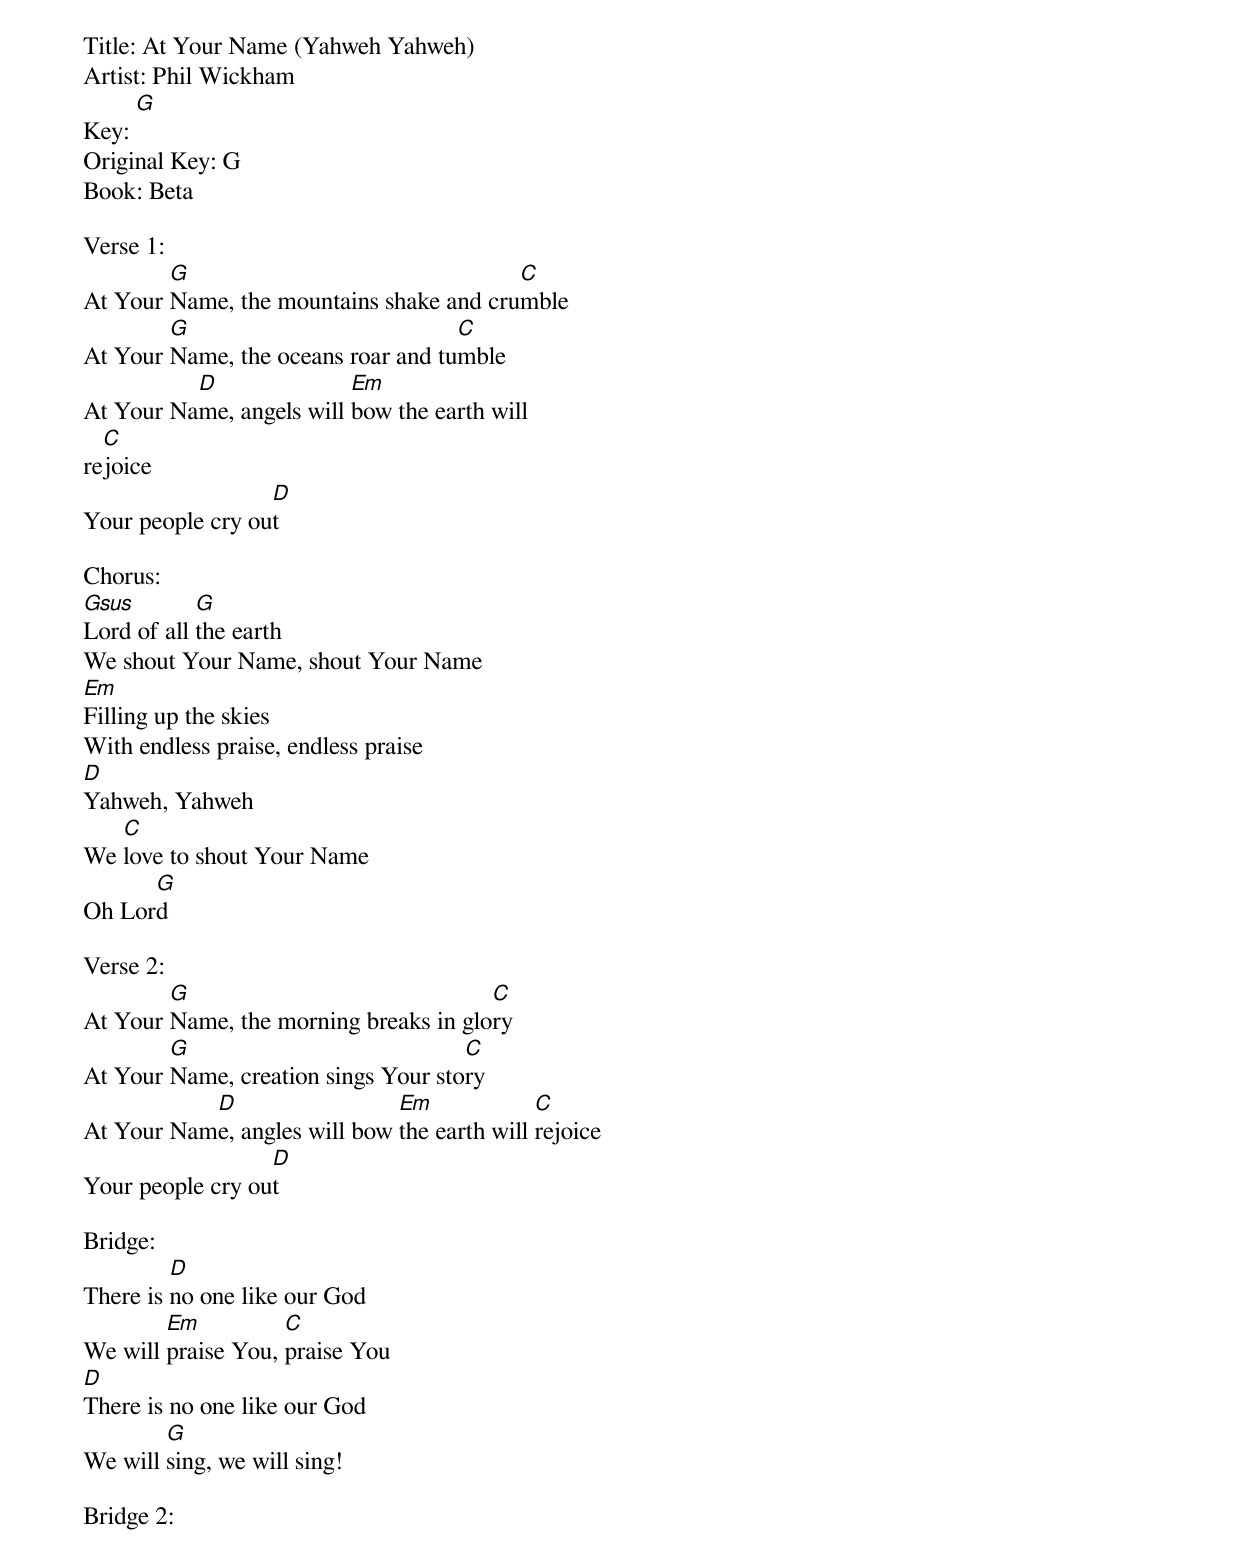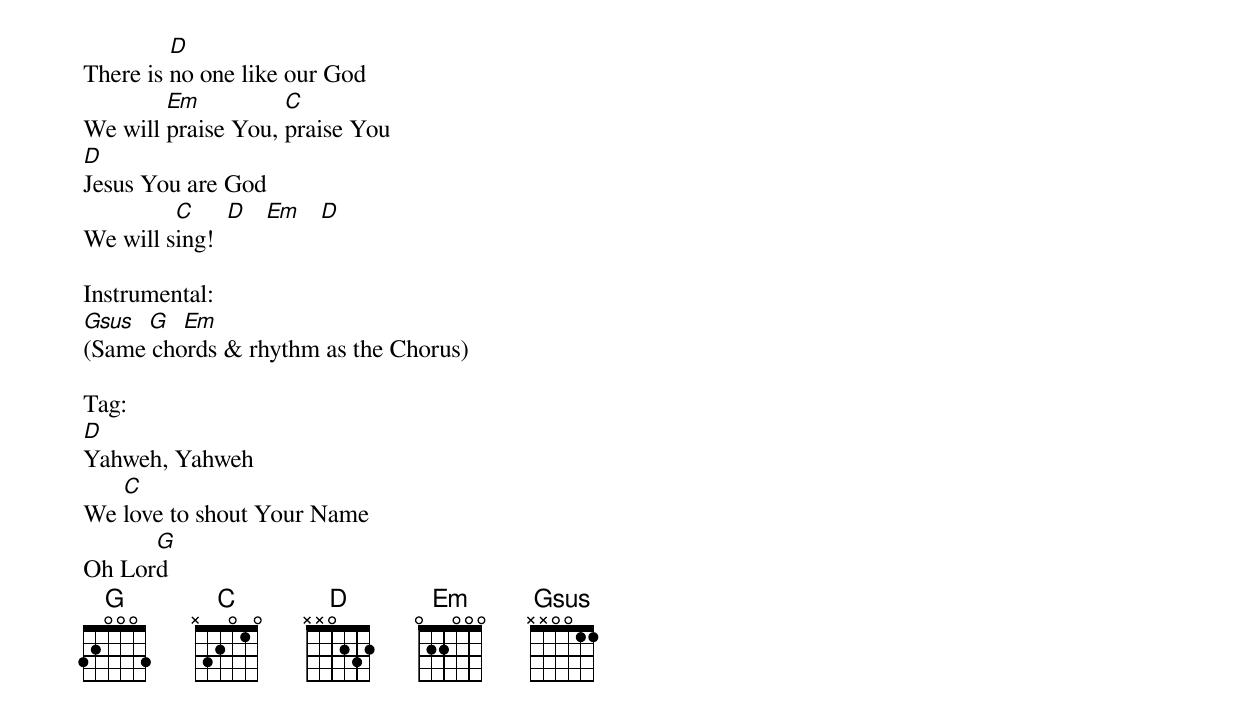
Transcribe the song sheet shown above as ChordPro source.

Title: At Your Name (Yahweh Yahweh)
Artist: Phil Wickham
Key: [G]
Original Key: G
Book: Beta

Verse 1:
At Your [G]Name, the mountains shake and cru[C]mble
At Your [G]Name, the oceans roar and tu[C]mble
At Your Na[D]me, angels will [Em]bow the earth will
re[C]joice
Your people cry ou[D]t

Chorus:
[Gsus]Lord of all [G]the earth
We shout Your Name, shout Your Name
[Em]Filling up the skies
With endless praise, endless praise
[D]Yahweh, Yahweh
We [C]love to shout Your Name
Oh Lor[G]d

Verse 2:
At Your [G]Name, the morning breaks in glo[C]ry
At Your [G]Name, creation sings Your sto[C]ry
At Your Nam[D]e, angles will bow [Em]the earth will [C]rejoice
Your people cry ou[D]t

Bridge:
There is [D]no one like our God
We will [Em]praise You, [C]praise You
[D]There is no one like our God
We will [G]sing, we will sing!

Bridge 2:
There is [D]no one like our God
We will [Em]praise You, [C]praise You
[D]Jesus You are God
We will s[C]ing!  [D]   [Em]   [D]

Instrumental:
[Gsus]  [G]  [Em]
(Same chords & rhythm as the Chorus)

Tag:
[D]Yahweh, Yahweh
We [C]love to shout Your Name
Oh Lor[G]d
